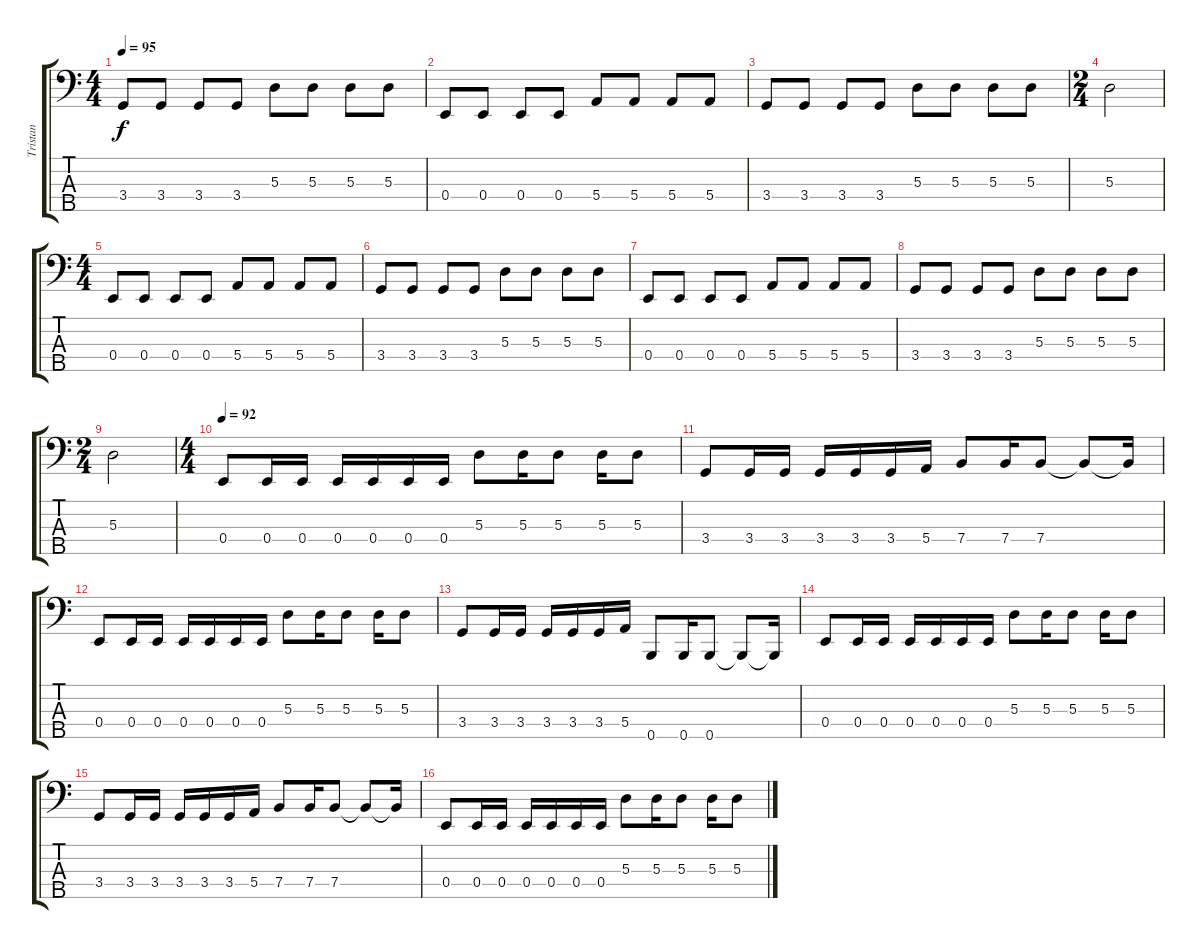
\track ("Tristan" "Tristan") {instrument electricbassfinger}
\staff {score tabs}
\tuning (G2 D2 A1 E1 B0) {hide}
\ts (4 4)
\tempo 95
\clef f4
\ks c
3.4.8{dy f} 3.4.8 3.4.8 3.4.8 5.3.8 5.3.8 5.3.8 5.3.8 |
0.4.8 0.4.8 0.4.8 0.4.8 5.4.8 5.4.8 5.4.8 5.4.8 |
3.4.8 3.4.8 3.4.8 3.4.8 5.3.8 5.3.8 5.3.8 5.3.8 |
\ts (2 4)
5.3.2 |
\ts (4 4)
0.4.8 0.4.8 0.4.8 0.4.8 5.4.8 5.4.8 5.4.8 5.4.8 |
3.4.8 3.4.8 3.4.8 3.4.8 5.3.8 5.3.8 5.3.8 5.3.8 |
0.4.8 0.4.8 0.4.8 0.4.8 5.4.8 5.4.8 5.4.8 5.4.8 |
3.4.8 3.4.8 3.4.8 3.4.8 5.3.8 5.3.8 5.3.8 5.3.8 |
\ts (2 4)
5.3.2 |
\ts (4 4)
\tempo 92
0.4.8 0.4.16 0.4.16 0.4.16 0.4.16 0.4.16 0.4.16 5.3.8 5.3.16 5.3.8 5.3.16 5.3.8 |
3.4.8 3.4.16 3.4.16 3.4.16 3.4.16 3.4.16 5.4.16 7.4.8 7.4.16 7.4.8 7.4{t}.8 7.4{t}.16 |
0.4.8 0.4.16 0.4.16 0.4.16 0.4.16 0.4.16 0.4.16 5.3.8 5.3.16 5.3.8 5.3.16 5.3.8 |
3.4.8 3.4.16 3.4.16 3.4.16 3.4.16 3.4.16 5.4.16 0.5.8 0.5.16 0.5.8 0.5{t}.8 0.5{t}.16 |
0.4.8 0.4.16 0.4.16 0.4.16 0.4.16 0.4.16 0.4.16 5.3.8 5.3.16 5.3.8 5.3.16 5.3.8 |
3.4.8 3.4.16 3.4.16 3.4.16 3.4.16 3.4.16 5.4.16 7.4.8 7.4.16 7.4.8 7.4{t}.8 7.4{t}.16 |
0.4.8 0.4.16 0.4.16 0.4.16 0.4.16 0.4.16 0.4.16 5.3.8 5.3.16 5.3.8 5.3.16 5.3.8
